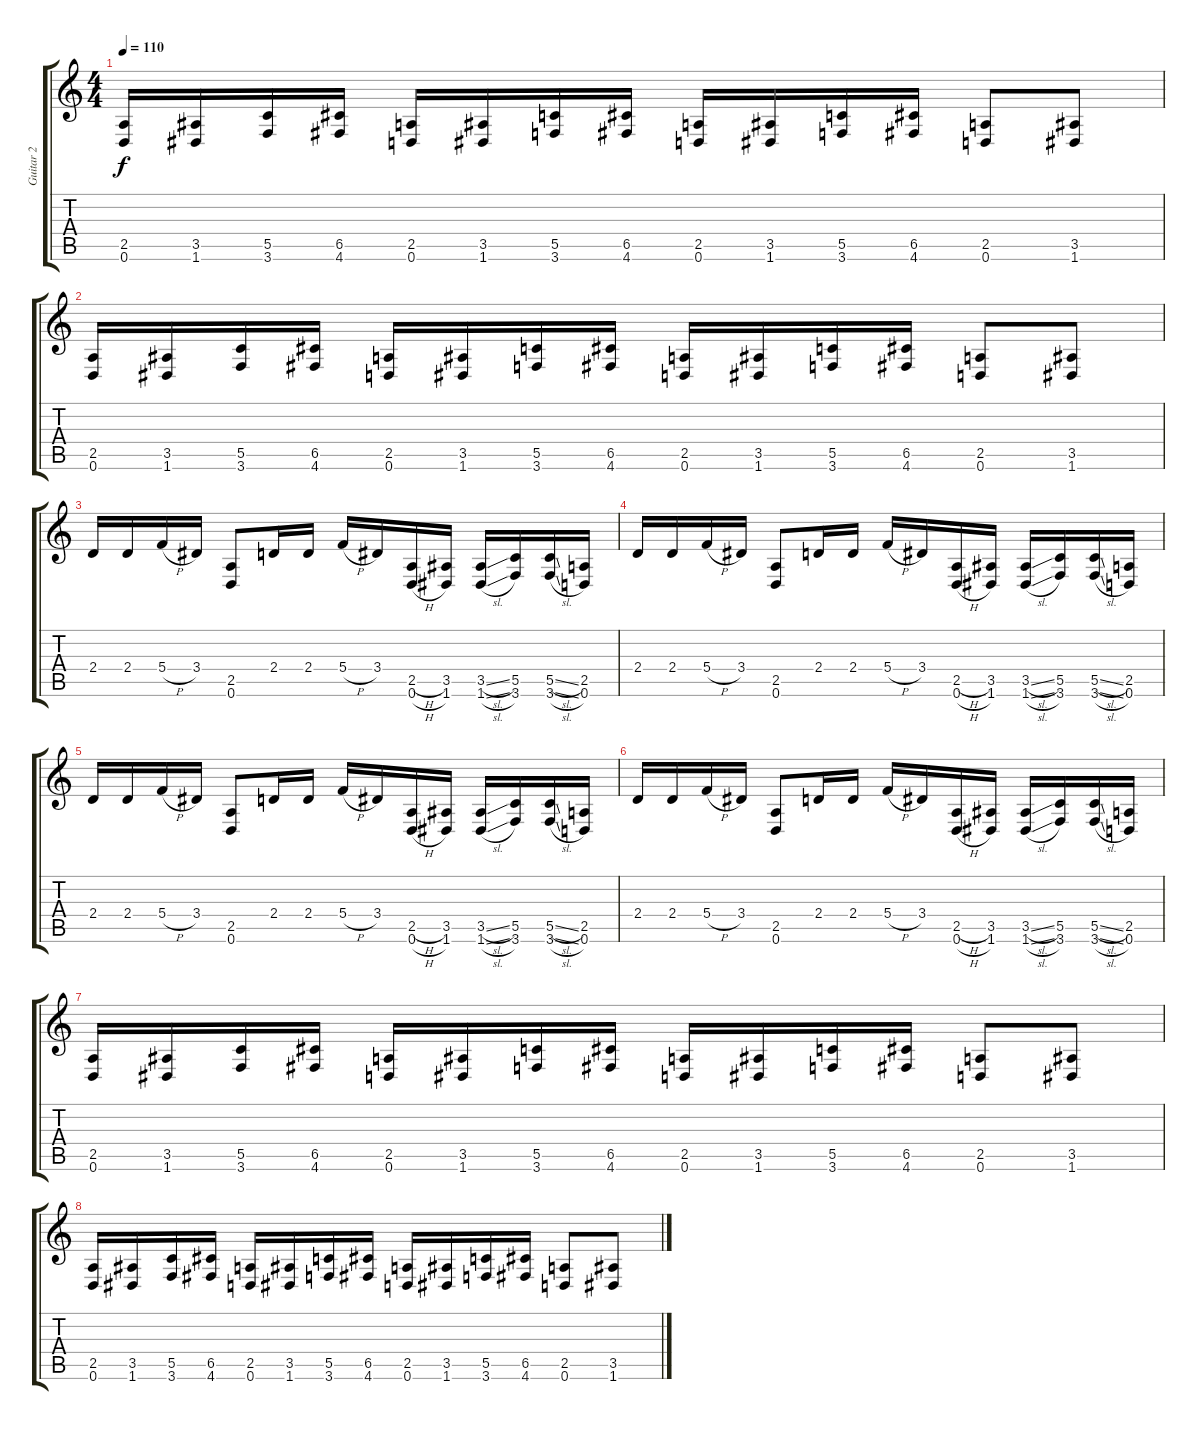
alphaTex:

\track ("Guitar 2" "Guitar 2") {instrument distortionguitar}
\staff {score tabs}
\tuning (D4 A3 F3 C3 G2 D2) {hide}
\ts (4 4)
\tempo 110
\clef g2
\ks c
(2.5 0.6).16{dy f} (3.5 1.6).16 (5.5 3.6).16 (6.5 4.6).16 (2.5 0.6).16 (3.5 1.6).16 (5.5 3.6).16 (6.5 4.6).16 (2.5 0.6).16 (3.5 1.6).16 (5.5 3.6).16 (6.5 4.6).16 (2.5 0.6).8 (3.5 1.6).8 |
(2.5 0.6).16 (3.5 1.6).16 (5.5 3.6).16 (6.5 4.6).16 (2.5 0.6).16 (3.5 1.6).16 (5.5 3.6).16 (6.5 4.6).16 (2.5 0.6).16 (3.5 1.6).16 (5.5 3.6).16 (6.5 4.6).16 (2.5 0.6).8 (3.5 1.6).8 |
2.4.16 2.4.16 5.4{h}.16 3.4.16 (2.5 0.6).8 2.4.16 2.4.16 5.4{h}.16 3.4.16 (2.5{h} 0.6{h}).16 (3.5 1.6).16 (3.5{sl} 1.6{sl}).16 (5.5 3.6).16 (5.5{sl} 3.6{sl}).16 (2.5 0.6).16 |
2.4.16 2.4.16 5.4{h}.16 3.4.16 (2.5 0.6).8 2.4.16 2.4.16 5.4{h}.16 3.4.16 (2.5{h} 0.6{h}).16 (3.5 1.6).16 (3.5{sl} 1.6{sl}).16 (5.5 3.6).16 (5.5{sl} 3.6{sl}).16 (2.5 0.6).16 |
2.4.16 2.4.16 5.4{h}.16 3.4.16 (2.5 0.6).8 2.4.16 2.4.16 5.4{h}.16 3.4.16 (2.5{h} 0.6{h}).16 (3.5 1.6).16 (3.5{sl} 1.6{sl}).16 (5.5 3.6).16 (5.5{sl} 3.6{sl}).16 (2.5 0.6).16 |
2.4.16 2.4.16 5.4{h}.16 3.4.16 (2.5 0.6).8 2.4.16 2.4.16 5.4{h}.16 3.4.16 (2.5{h} 0.6{h}).16 (3.5 1.6).16 (3.5{sl} 1.6{sl}).16 (5.5 3.6).16 (5.5{sl} 3.6{sl}).16 (2.5 0.6).16 |
(2.5 0.6).16 (3.5 1.6).16 (5.5 3.6).16 (6.5 4.6).16 (2.5 0.6).16 (3.5 1.6).16 (5.5 3.6).16 (6.5 4.6).16 (2.5 0.6).16 (3.5 1.6).16 (5.5 3.6).16 (6.5 4.6).16 (2.5 0.6).8 (3.5 1.6).8 |
(2.5 0.6).16 (3.5 1.6).16 (5.5 3.6).16 (6.5 4.6).16 (2.5 0.6).16 (3.5 1.6).16 (5.5 3.6).16 (6.5 4.6).16 (2.5 0.6).16 (3.5 1.6).16 (5.5 3.6).16 (6.5 4.6).16 (2.5 0.6).8 (3.5 1.6).8
